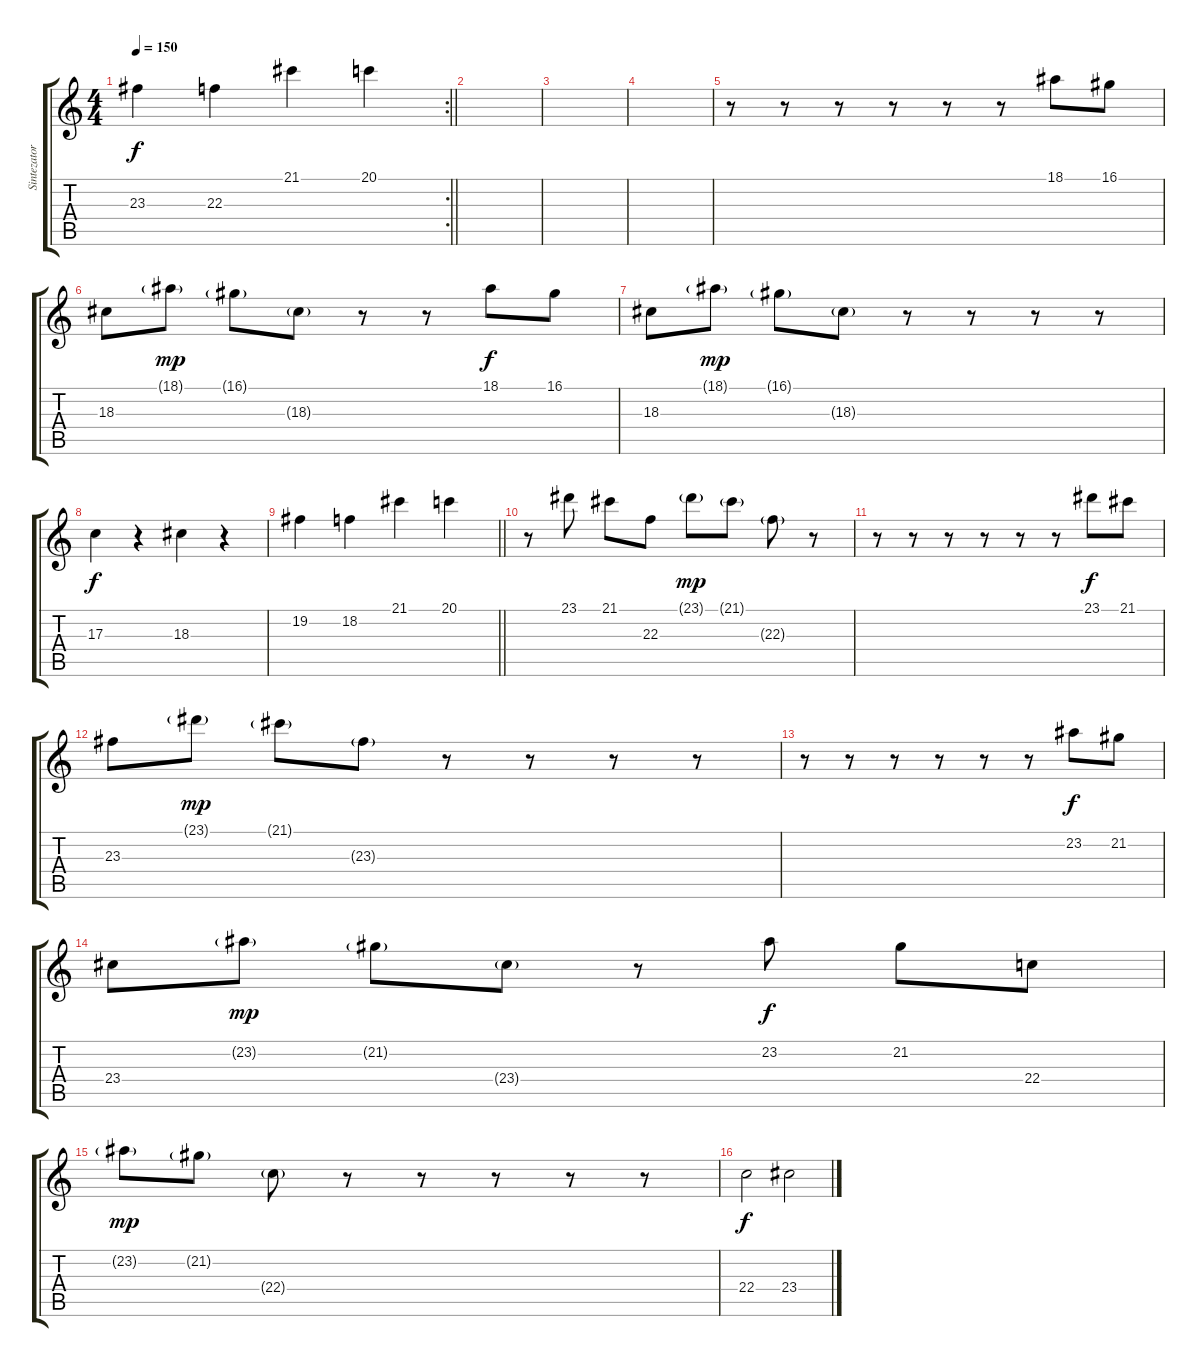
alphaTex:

\track ("Sintezator" "Sintezator") {instrument acousticgrandpiano}
\staff {score tabs}
\tuning (E4 B3 G3 D3 A2 E2) {hide}
\rc 2
\ts (4 4)
\tempo 150
\clef g2
\barLineRight lightlight
\ks c
23.3.4{dy f} 22.3.4 21.1.4 20.1.4 |
|
|
|
r.8 r.8 r.8 r.8 r.8 r.8 18.1.8 16.1.8 |
18.3.8 18.1{g}.8{dy mp} 16.1{g}.8 18.3{g}.8 r.8 r.8 18.1.8{dy f} 16.1.8 |
18.3.8 18.1{g}.8{dy mp} 16.1{g}.8 18.3{g}.8 r.8 r.8 r.8 r.8 |
17.3.4{dy f} r.4 18.3.4 r.4 |
\barLineRight lightlight
19.2.4 18.2.4 21.1.4 20.1.4 |
r.8 23.1.8 21.1.8 22.3.8 23.1{g}.8{dy mp} 21.1{g}.8 22.3{g}.8 r.8 |
r.8 r.8 r.8 r.8 r.8 r.8 23.1.8{dy f} 21.1.8 |
23.3.8 23.1{g}.8{dy mp} 21.1{g}.8 23.3{g}.8 r.8 r.8 r.8 r.8 |
r.8 r.8 r.8 r.8 r.8 r.8 23.2.8{dy f} 21.2.8 |
23.4.8 23.2{g}.8{dy mp} 21.2{g}.8 23.4{g}.8 r.8 23.2.8{dy f} 21.2.8 22.4.8 |
23.2{g}.8{dy mp} 21.2{g}.8 22.4{g}.8 r.8 r.8 r.8 r.8 r.8 |
22.4.2{dy f} 23.4.2
